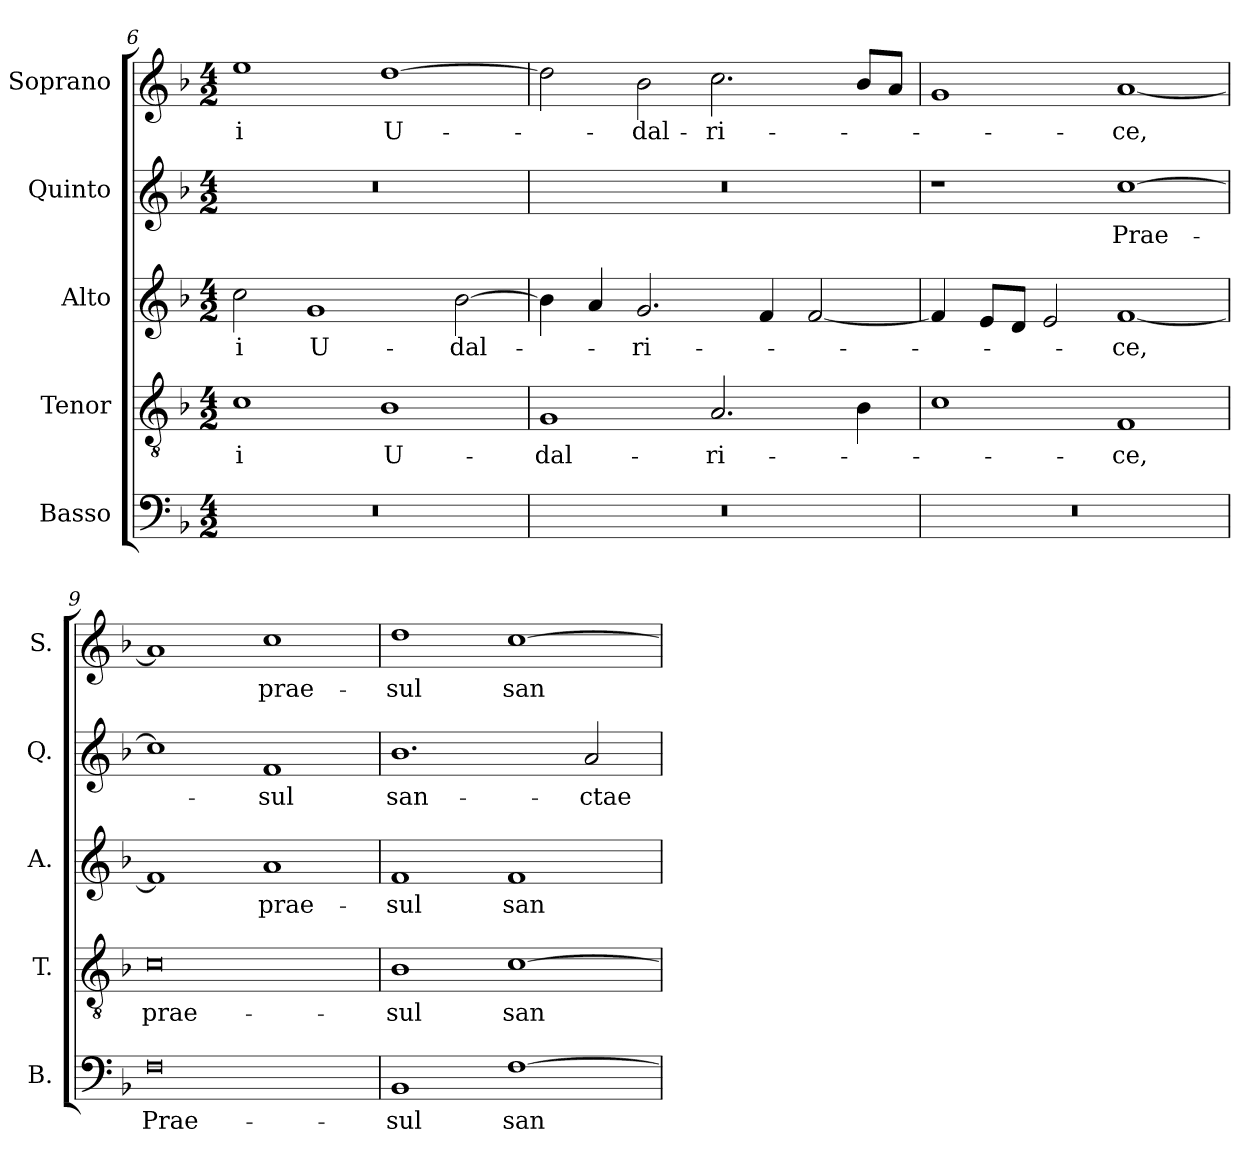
**kern	**text	**kern	**text	**kern	**text	**kern	**text	**kern	**text
*part5	*part5	*part4	*part4	*part3	*part3	*part2	*part2	*part1	*part1
*staff5	*staff5	*staff4	*staff4	*staff3	*staff3	*staff2	*staff2	*staff1	*staff1
*I"Basso	*	*I"Tenor	*	*I"Alto	*	*I"Quinto	*	*I"Soprano	*
*I'B.	*	*I'T.	*	*I'A.	*	*I'Q.	*	*I'S.	*
*clefF4	*	*clefGv2	*	*clefG2	*	*clefG2	*	*clefG2	*
*	*	*ITrd7c12	*	*	*	*	*	*	*
*k[b-]	*	*k[b-]	*	*k[b-]	*	*k[b-]	*	*k[b-]	*
*F:	*	*F:	*	*F:	*	*F:	*	*F:	*
*M4/2	*	*M4/2	*	*M4/2	*	*M4/2	*	*M4/2	*
=6	=6	=6	=6	=6	=6	=6	=6	=6	=6
!LO:N:vis=1	!	!	!	!	!	!	!	!	!
!	!	!	!LO:LY:b:color=#000000	!	!	!	!	!	!
!	!	!	!	!	!LO:LY:b:color=#000000	!LO:N:vis=1	!	!	!
!	!	!	!	!	!	!	!	!	!LO:LY:b:color=#000000
0r	.	1Ci	-i	2cci\	-i	0r	.	1eei	-i
!	!	!	!	!	!LO:LY:b:color=#000000	!	!	!	!
.	.	.	.	1gi	U-	.	.	.	.
!	!	!	!LO:LY:b:color=#000000	!	!	!	!	!	!
!	!	!	!	!	!	!	!	!	!LO:LY:b:color=#000000
.	.	1BB-i	U-	.	.	.	.	[1ddi	U-
!	!	!	!	!	!LO:LY:b:color=#000000	!	!	!	!
.	.	.	.	[2b-i\	-dal-	.	.	.	.
=7	=7	=7	=7	=7	=7	=7	=7	=7	=7
!LO:N:vis=1	!	!	!	!	!	!	!	!	!
!	!	!	!LO:LY:b:color=#000000	!	!	!LO:N:vis=1	!	!	!
0r	.	1GGi	-dal-	4b-i\]	.	0r	.	2ddi\]	.
.	.	.	.	4ai/	.	.	.	.	.
!	!	!	!	!	!LO:LY:b:color=#000000	!	!	!	!
!	!	!	!	!	!	!	!	!	!LO:LY:b:color=#000000
.	.	.	.	2.gi/	-ri-	.	.	2b-i\	-dal-
!	!	!	!LO:LY:b:color=#000000	!	!	!	!	!	!
!	!	!	!	!	!	!	!	!	!LO:LY:b:color=#000000
.	.	2.AAi/	-ri-	.	.	.	.	2.cci\	-ri-
.	.	.	.	4fi/	.	.	.	.	.
.	.	.	.	[2fi/	.	.	.	.	.
.	.	4BB-i\	.	.	.	.	.	8b-i/L	.
.	.	.	.	.	.	.	.	8ai/J	.
!!LO:LB:g=z
=8	=8	=8	=8	=8	=8	=8	=8	=8	=8
!LO:N:vis=1	!	!	!	!	!	!	!	!	!
0r	.	1Ci	.	4fi/]	.	1r	.	1gi	.
.	.	.	.	8ei/L	.	.	.	.	.
.	.	.	.	8di/J	.	.	.	.	.
.	.	.	.	2ei/	.	.	.	.	.
!	!	!	!LO:LY:b:color=#000000	!	!	!	!	!	!
!	!	!	!	!	!LO:LY:b:color=#000000	!	!	!	!
!	!	!	!	!	!	!	!LO:LY:b:color=#000000	!	!
!	!	!	!	!	!	!	!	!	!LO:LY:b:color=#000000
.	.	1FFi	-ce,	[1fi	-ce,	[1cci	Prae-	[1ai	-ce,
=9	=9	=9	=9	=9	=9	=9	=9	=9	=9
!	!LO:LY:b:color=#000000	!	!	!	!	!	!	!	!
!	!	!	!LO:LY:b:color=#000000	!	!	!	!	!	!
0Fi	Prae-	0Ci	prae-	1fi]	.	1cci]	.	1ai]	.
!	!	!	!	!	!LO:LY:b:color=#000000	!	!	!	!
!	!	!	!	!	!	!	!LO:LY:b:color=#000000	!	!
!	!	!	!	!	!	!	!	!	!LO:LY:b:color=#000000
.	.	.	.	1ai	prae-	1fi	-sul	1cci	prae-
=10	=10	=10	=10	=10	=10	=10	=10	=10	=10
!	!LO:LY:b:color=#000000	!	!	!	!	!	!	!	!
!	!	!	!LO:LY:b:color=#000000	!	!	!	!	!	!
!	!	!	!	!	!LO:LY:b:color=#000000	!	!	!	!
!	!	!	!	!	!	!	!LO:LY:b:color=#000000	!	!
!	!	!	!	!	!	!	!	!	!LO:LY:b:color=#000000
1BB-i	-sul	1BB-i	-sul	1fi	-sul	1.b-i	san-	1ddi	-sul
!	!LO:LY:b:color=#000000	!	!	!	!	!	!	!	!
!	!	!	!LO:LY:b:color=#000000	!	!	!	!	!	!
!	!	!	!	!	!LO:LY:b:color=#000000	!	!	!	!
!	!	!	!	!	!	!	!	!	!LO:LY:b:color=#000000
[1Fi	san-	[1Ci	san-	1fi	san-	.	.	[1cci	san-
!	!	!	!	!	!	!	!LO:LY:b:color=#000000	!	!
.	.	.	.	.	.	2ai/	-ctae	.	.
=	=	=	=	=	=	=	=	=	=
*-	*-	*-	*-	*-	*-	*-	*-	*-	*-
